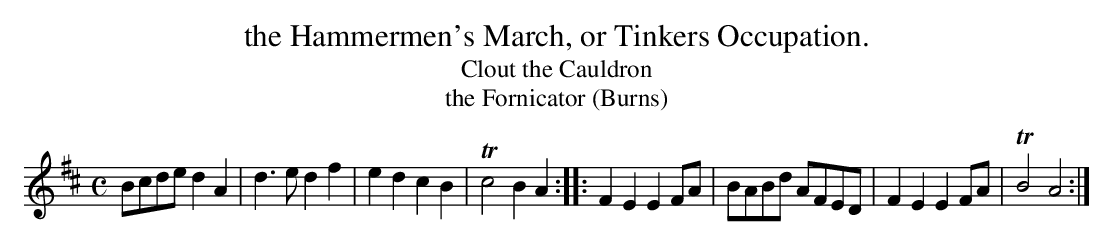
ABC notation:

X:1
T:the Hammermen's March, or Tinkers Occupation.
T:Clout the Cauldron
T:the Fornicator (Burns)
L:1/8
M:C
K:AMix
Bcde d2A2|d3 e d2f2|e2d2 c2B2|Tc4 B2A2::\
F2E2 E2FA|BABd AFED|F2E2 E2FA|TB4 A4  :|
